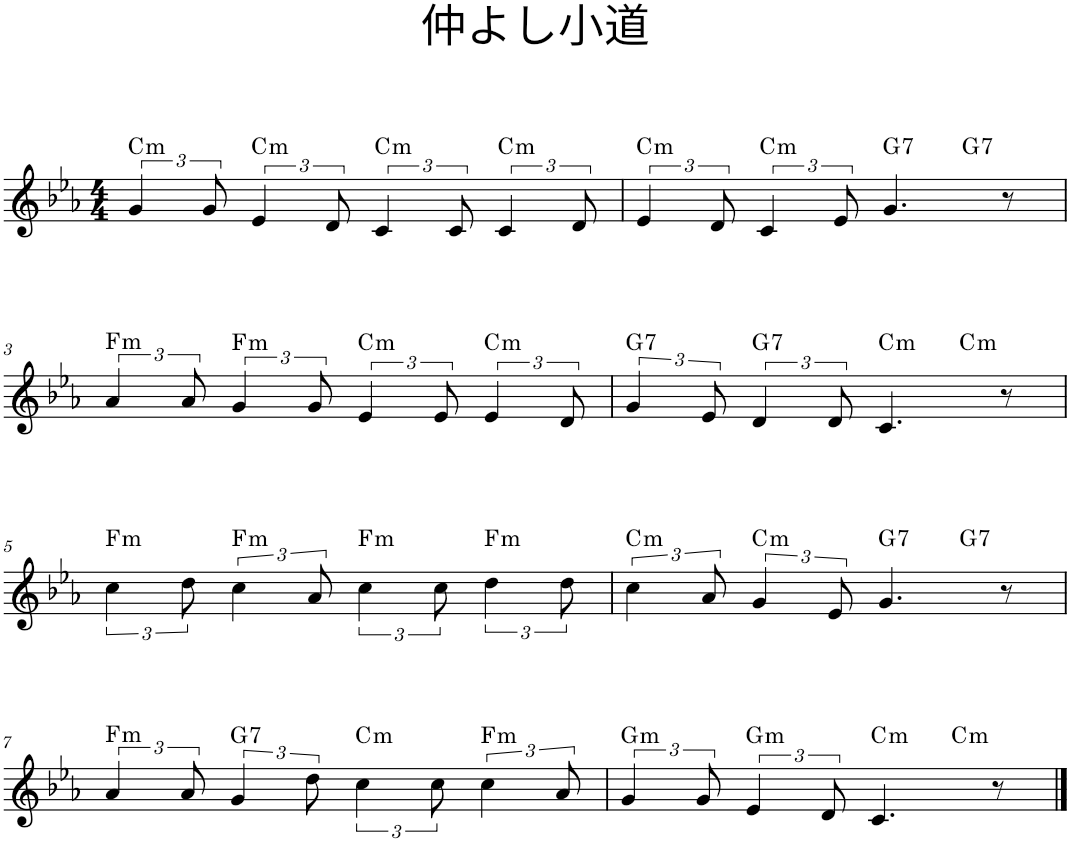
**kern	**harte
*part1	*part1
*staff1	*
*I"Piano	*
*I'Pno.	*
*clefG2	*
*k[b-e-a-]	*
*M4/4	*
=1	=1
!	!LO:H:kt=m
6g/	C:min
12g/	.
!	!LO:H:kt=m
6e-/	C:min
12d/	.
!	!LO:H:kt=m
6c/	C:min
12c/	.
!	!LO:H:kt=m
6c/	C:min
12d/	.
=2	=2
!	!LO:H:kt=m
*^	*
6e-/	2.ryy	C:min
12d/	.	.
!	!	!LO:H:kt=m
6c/	.	C:min
12e-/	.	.
!	!	!LO:H:kt=7
4.g/	.	G:7
!	!	!LO:H:kt=7
.	4ryy	G:7
8r	.	.
!!LO:LB:g=z	!!
=3	=3	=3
!	!	!LO:H:kt=m
*v	*v	*
6a-/	F:min
12a-/	.
!	!LO:H:kt=m
6g/	F:min
12g/	.
!	!LO:H:kt=m
6e-/	C:min
12e-/	.
!	!LO:H:kt=m
6e-/	C:min
12d/	.
=4	=4
!	!LO:H:kt=7
*^	*
6g/	2.ryy	G:7
12e-/	.	.
!	!	!LO:H:kt=7
6d/	.	G:7
12d/	.	.
!	!	!LO:H:kt=m
4.c/	.	C:min
!	!	!LO:H:kt=m
.	4ryy	C:min
8r	.	.
!!LO:LB:g=z	!!
=5	=5	=5
!	!	!LO:H:kt=m
*v	*v	*
6cc\	F:min
12dd\	.
!	!LO:H:kt=m
6cc\	F:min
12a-/	.
!	!LO:H:kt=m
6cc\	F:min
12cc\	.
!	!LO:H:kt=m
6dd\	F:min
12dd\	.
=6	=6
!	!LO:H:kt=m
*^	*
6cc\	2.ryy	C:min
12a-/	.	.
!	!	!LO:H:kt=m
6g/	.	C:min
12e-/	.	.
!	!	!LO:H:kt=7
4.g/	.	G:7
!	!	!LO:H:kt=7
.	4ryy	G:7
8r	.	.
!!LO:LB:g=z	!!
=7	=7	=7
!	!	!LO:H:kt=m
*v	*v	*
6a-/	F:min
12a-/	.
!	!LO:H:kt=7
6g/	G:7
12dd\	.
!	!LO:H:kt=m
6cc\	C:min
12cc\	.
!	!LO:H:kt=m
6cc\	F:min
12a-/	.
=8	=8
!	!LO:H:kt=m
*^	*
6g/	2.ryy	G:min
12g/	.	.
!	!	!LO:H:kt=m
6e-/	.	G:min
12d/	.	.
!	!	!LO:H:kt=m
4.c/	.	C:min
!	!	!LO:H:kt=m
.	4ryy	C:min
8r	.	.
*v	*v	*
==	==
*-	*-
